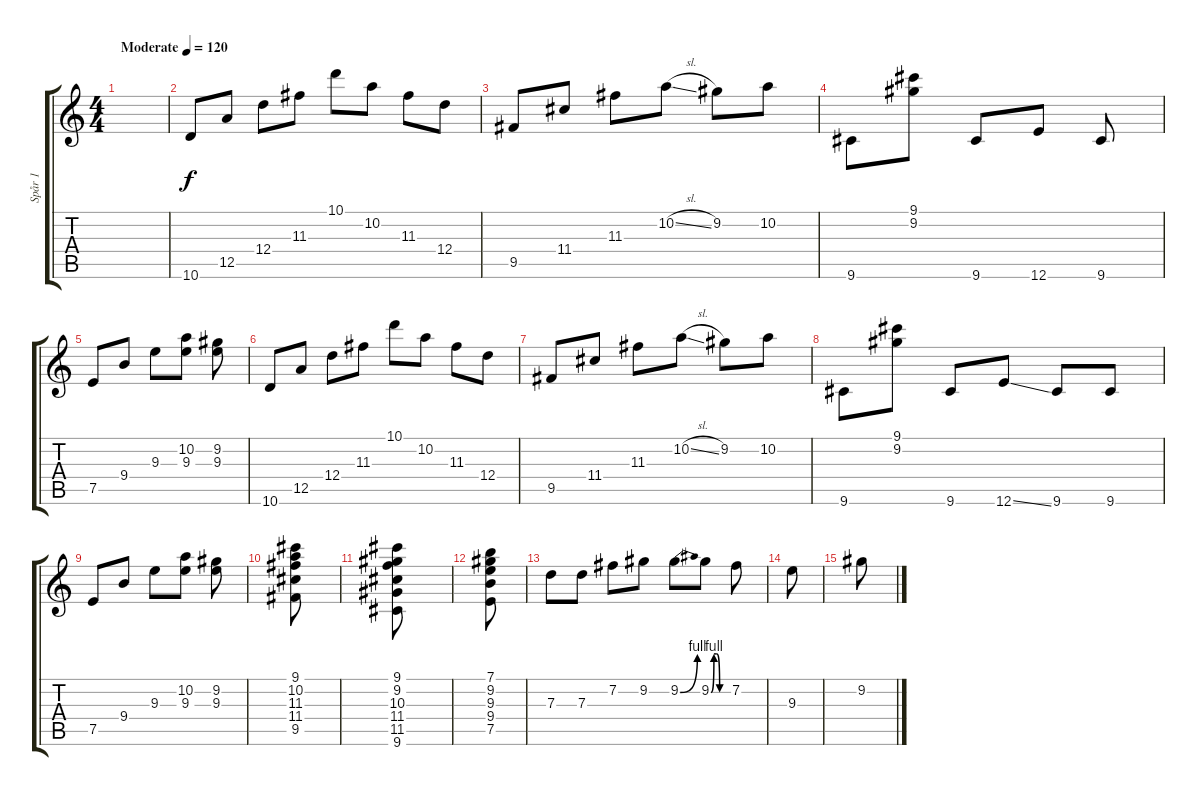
\track ("Spår 1" "Spår 1") {instrument acousticguitarsteel}
\staff {score tabs}
\tuning (E4 B3 G3 D3 A2 E2) {hide}
\ts (4 4)
\tempo (120 "Moderate")
\clef g2
\ks c
|
10.6.8 12.5.8 12.4.8 11.3.8 10.1.8 10.2.8 11.3.8 12.4.8 |
9.5.8 11.4.8 11.3.8 10.2{sl}.8 9.2.8 10.2.8 |
9.6.8 (9.1 9.2).8 9.6.8 12.6.8 9.6.8 |
7.5.8 9.4.8 9.3.8 (10.2 9.3).8 (9.2 9.3).8 |
10.6.8 12.5.8 12.4.8 11.3.8 10.1.8 10.2.8 11.3.8 12.4.8 |
9.5.8 11.4.8 11.3.8 10.2{sl}.8 9.2.8 10.2.8 |
9.6.8 (9.1 9.2).8 9.6.8 12.6{ss}.8 9.6.8 9.6.8 |
7.5.8 9.4.8 9.3.8 (10.2 9.3).8 (9.2 9.3).8 |
(9.1 10.2 11.3 11.4 9.5).8 |
(9.1 9.2 10.3 11.4 11.5 9.6).8 |
(7.1 9.2 9.3 9.4 7.5).8 |
7.3.8 7.3.8 7.2.8 9.2.8 9.2{be (bend 0 0 60 4)}.8 9.2{be (custom 0 0 10 4 20 4 30 0 60 0)}.8 7.2.8 |
9.3.8 |
9.2.8
